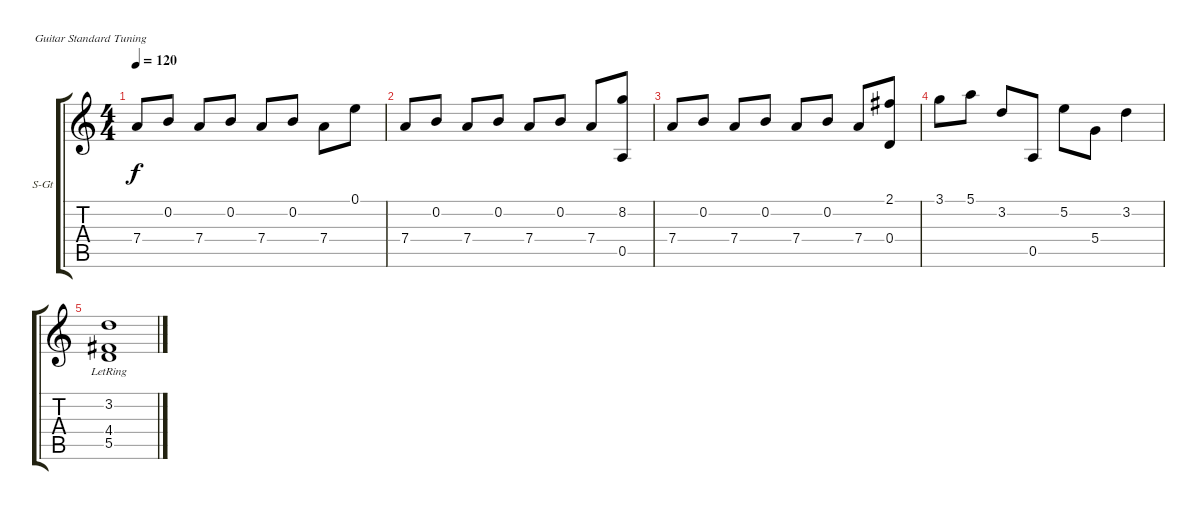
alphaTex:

\bracketExtendMode groupsimilarinstruments
\firstSystemTrackNameOrientation horizontal
\otherSystemsTrackNameOrientation horizontal
\track ("Antonio Vivaldi" "S-Gt") {instrument acousticguitarsteel}
\staff {score tabs}
\tuning (E4 B3 G3 D3 A2 E2)
\ts (4 4)
\tempo 120
\clef g2
\ks c
7.4.8{dy f} 0.2.8 7.4.8 0.2.8 7.4.8 0.2.8 7.4.8 0.1.8 |
7.4.8 0.2.8 7.4.8 0.2.8 7.4.8 0.2.8 7.4.8 (8.2 0.5).8 |
7.4.8 0.2.8 7.4.8 0.2.8 7.4.8 0.2.8 7.4.8 (2.1 0.4).8 |
3.1.8 5.1.8 3.2.8 0.5.8 5.2.8 5.4.8 3.2.4 |
(3.2{lr} 4.4 5.5{lr}).1
